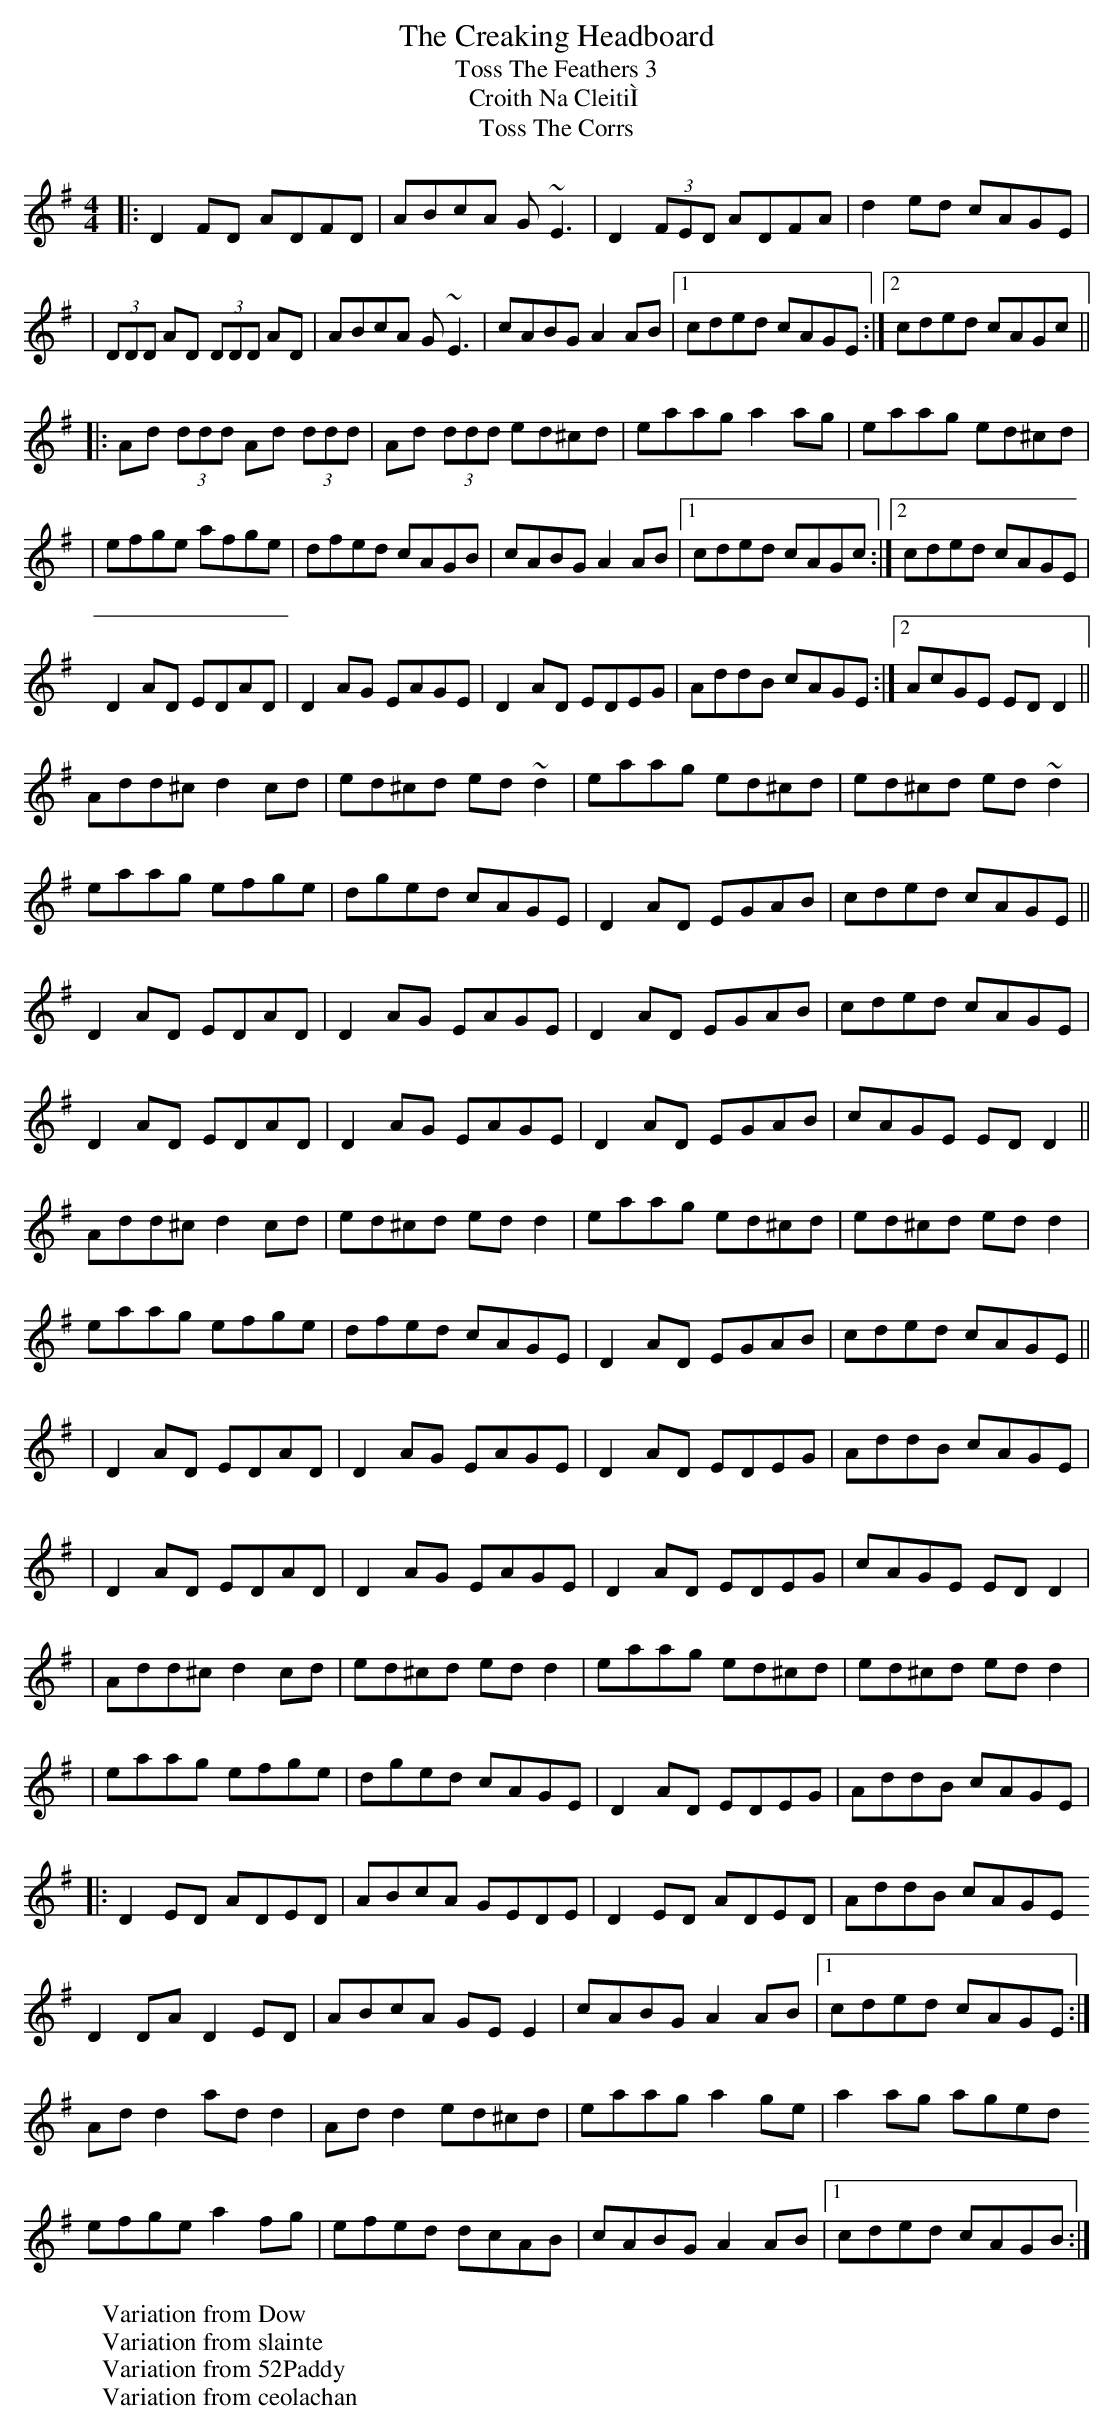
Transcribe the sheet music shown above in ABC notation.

X:1
T:Creaking Headboard, The
T:Toss The Feathers 3
T:Croith Na CleitiÌ
T:Toss The Corrs
M:4/4
L:1/8
K:Dmix
|:D2 FD ADFD|ABcA G~E3|D2 (3FED ADFA|d2 ed cAGE|
|(3DDD AD (3DDD AD|ABcA G~E3|cABG A2 AB|1 cded cAGE:|2 cded cAGc||
|:Ad (3ddd Ad (3ddd|Ad (3ddd ed^cd|eaag a2 ag|eaag ed^cd|
|efge afge|dfed cAGB|cABG A2 AB|1 cded cAGc:|2 cded cAGE|
W:Variation from Dow
K:Dmix
D2AD EDAD|D2AG EAGE|D2AD EDEG| AddB cAGE:|2 AcGE EDD2||
Add^c d2cd|ed^cd ed~d2|eaag ed^cd|ed^cd ed~d2|
eaag efge|dged cAGE|D2AD EGAB|cded cAGE||
W:Variation from slainte
K: Dmix
D2AD EDAD|D2AG EAGE|D2AD EGAB|cded cAGE|
D2AD EDAD|D2AG EAGE|D2AD EGAB|cAGE EDD2||
Add^c d2cd|ed^cd edd2|eaag ed^cd|ed^cd edd2|
eaag efge|dfed cAGE|D2AD EGAB|cded cAGE||
W:Variation from 52Paddy
K:Dmix
|D2 AD EDAD|D2 AG EAGE|D2 AD EDEG|AddB cAGE|
|D2 AD EDAD|D2 AG EAGE|D2 AD EDEG|cAGE ED D2|
|Add^c d2 cd|ed^cd ed d2|eaag ed^cd|ed^cd ed d2|
|eaag efge|dged cAGE|D2 AD EDEG|AddB cAGE|
W:Variation from ceolachan
K: D Mixolydian
|: D2 ED ADED | ABcA GEDE | D2 ED ADED | AddB cAGE
D2 DA D2 ED | ABcA GE E2 | cABG A2 AB |1 cded cAGE :|
Ad d2 ad d2 | Ad d2 ed^cd | eaag a2 ge | a2 ag aged
efge a2 fg | efed dcAB | cABG A2 AB |1 cded cAGB :|
